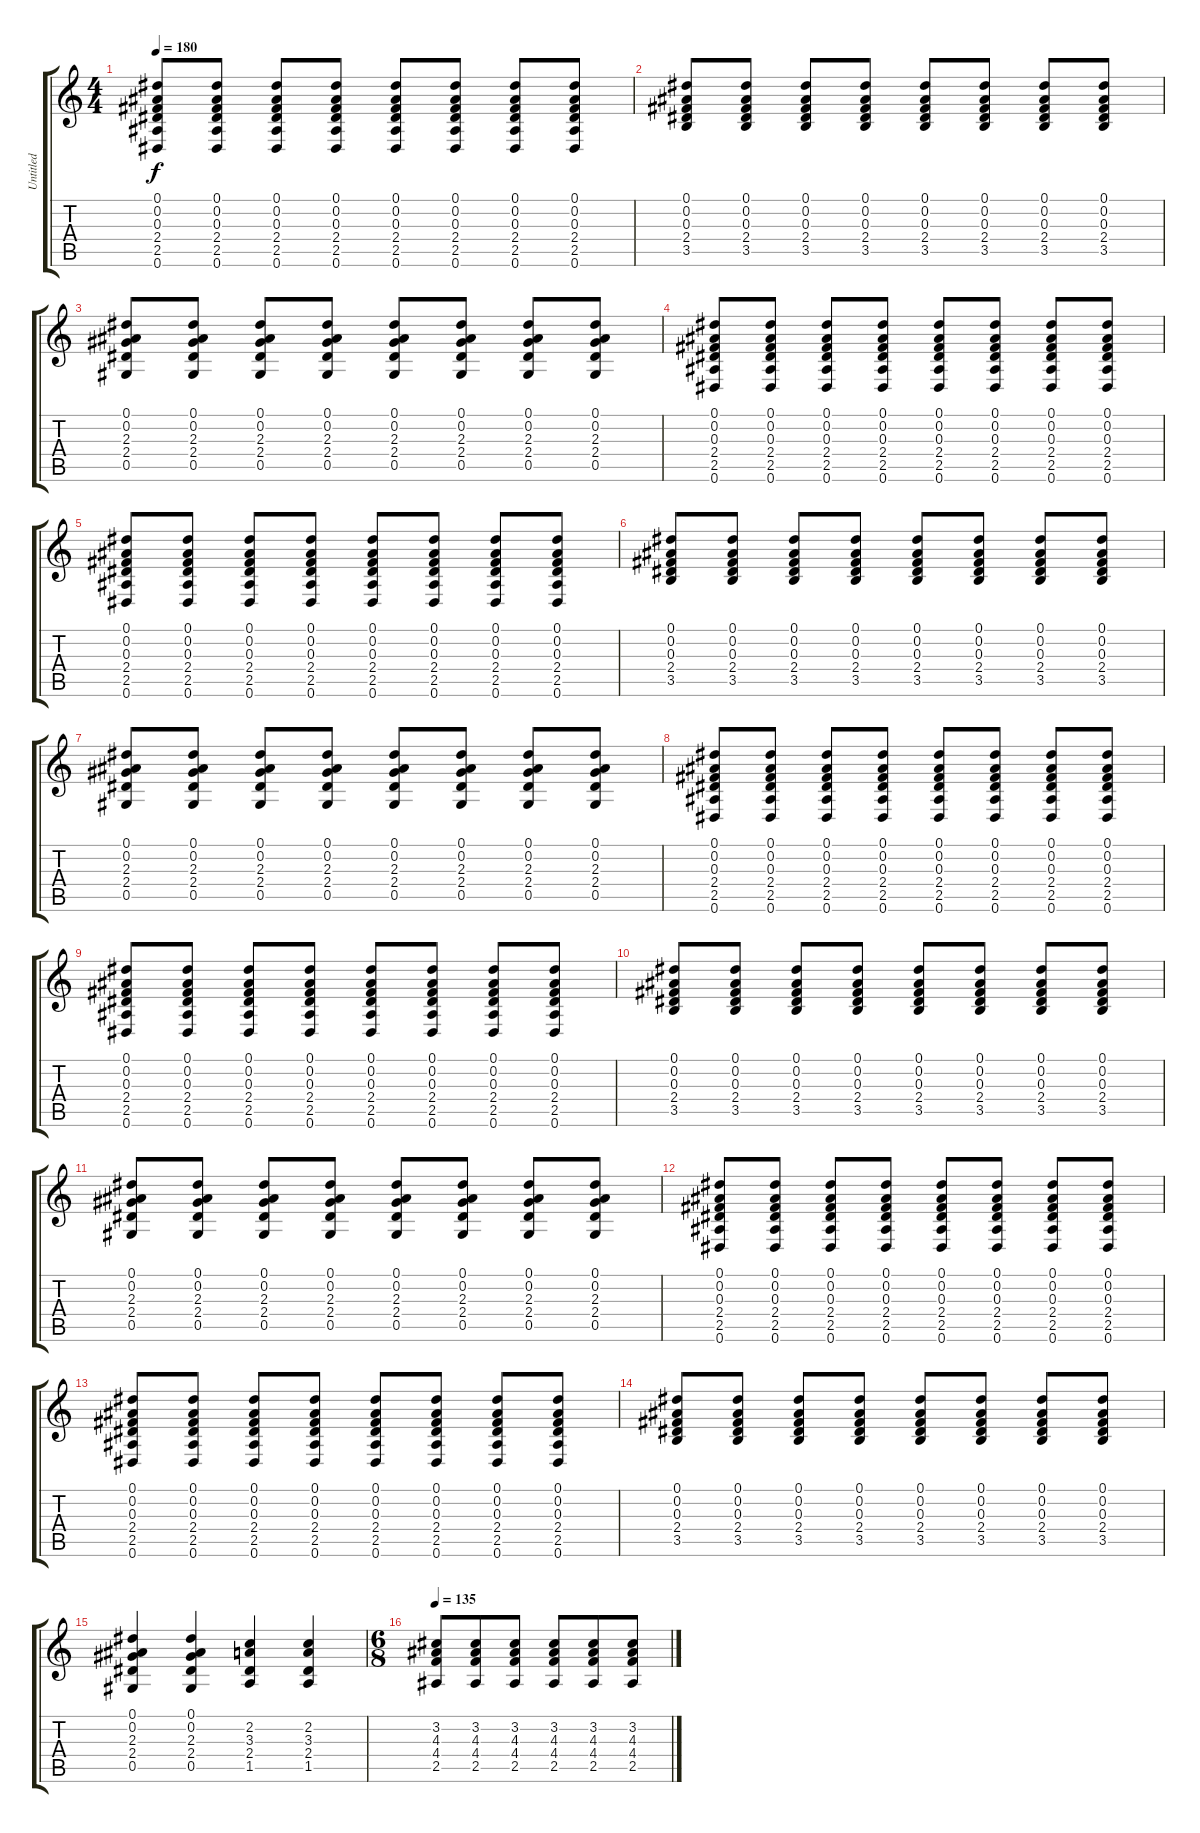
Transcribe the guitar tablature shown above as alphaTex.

\track ("Untitled" "Untitled") {instrument distortionguitar}
\staff {score tabs}
\tuning (Eb4 Bb3 Gb3 Db3 Ab2 Eb2) {hide}
\ts (4 4)
\tempo 180
\clef g2
\ks c
(0.1 0.2 0.3 2.4 2.5 0.6).8{dy f} (0.1 0.2 0.3 2.4 2.5 0.6).8 (0.1 0.2 0.3 2.4 2.5 0.6).8 (0.1 0.2 0.3 2.4 2.5 0.6).8 (0.1 0.2 0.3 2.4 2.5 0.6).8 (0.1 0.2 0.3 2.4 2.5 0.6).8 (0.1 0.2 0.3 2.4 2.5 0.6).8 (0.1 0.2 0.3 2.4 2.5 0.6).8 |
(0.1 0.2 0.3 2.4 3.5).8 (0.1 0.2 0.3 2.4 3.5).8 (0.1 0.2 0.3 2.4 3.5).8 (0.1 0.2 0.3 2.4 3.5).8 (0.1 0.2 0.3 2.4 3.5).8 (0.1 0.2 0.3 2.4 3.5).8 (0.1 0.2 0.3 2.4 3.5).8 (0.1 0.2 0.3 2.4 3.5).8 |
(0.1 0.2 2.3 2.4 0.5).8 (0.1 0.2 2.3 2.4 0.5).8 (0.1 0.2 2.3 2.4 0.5).8 (0.1 0.2 2.3 2.4 0.5).8 (0.1 0.2 2.3 2.4 0.5).8 (0.1 0.2 2.3 2.4 0.5).8 (0.1 0.2 2.3 2.4 0.5).8 (0.1 0.2 2.3 2.4 0.5).8 |
(0.1 0.2 0.3 2.4 2.5 0.6).8 (0.1 0.2 0.3 2.4 2.5 0.6).8 (0.1 0.2 0.3 2.4 2.5 0.6).8 (0.1 0.2 0.3 2.4 2.5 0.6).8 (0.1 0.2 0.3 2.4 2.5 0.6).8 (0.1 0.2 0.3 2.4 2.5 0.6).8 (0.1 0.2 0.3 2.4 2.5 0.6).8 (0.1 0.2 0.3 2.4 2.5 0.6).8 |
(0.1 0.2 0.3 2.4 2.5 0.6).8 (0.1 0.2 0.3 2.4 2.5 0.6).8 (0.1 0.2 0.3 2.4 2.5 0.6).8 (0.1 0.2 0.3 2.4 2.5 0.6).8 (0.1 0.2 0.3 2.4 2.5 0.6).8 (0.1 0.2 0.3 2.4 2.5 0.6).8 (0.1 0.2 0.3 2.4 2.5 0.6).8 (0.1 0.2 0.3 2.4 2.5 0.6).8 |
(0.1 0.2 0.3 2.4 3.5).8 (0.1 0.2 0.3 2.4 3.5).8 (0.1 0.2 0.3 2.4 3.5).8 (0.1 0.2 0.3 2.4 3.5).8 (0.1 0.2 0.3 2.4 3.5).8 (0.1 0.2 0.3 2.4 3.5).8 (0.1 0.2 0.3 2.4 3.5).8 (0.1 0.2 0.3 2.4 3.5).8 |
(0.1 0.2 2.3 2.4 0.5).8 (0.1 0.2 2.3 2.4 0.5).8 (0.1 0.2 2.3 2.4 0.5).8 (0.1 0.2 2.3 2.4 0.5).8 (0.1 0.2 2.3 2.4 0.5).8 (0.1 0.2 2.3 2.4 0.5).8 (0.1 0.2 2.3 2.4 0.5).8 (0.1 0.2 2.3 2.4 0.5).8 |
(0.1 0.2 0.3 2.4 2.5 0.6).8 (0.1 0.2 0.3 2.4 2.5 0.6).8 (0.1 0.2 0.3 2.4 2.5 0.6).8 (0.1 0.2 0.3 2.4 2.5 0.6).8 (0.1 0.2 0.3 2.4 2.5 0.6).8 (0.1 0.2 0.3 2.4 2.5 0.6).8 (0.1 0.2 0.3 2.4 2.5 0.6).8 (0.1 0.2 0.3 2.4 2.5 0.6).8 |
(0.1 0.2 0.3 2.4 2.5 0.6).8 (0.1 0.2 0.3 2.4 2.5 0.6).8 (0.1 0.2 0.3 2.4 2.5 0.6).8 (0.1 0.2 0.3 2.4 2.5 0.6).8 (0.1 0.2 0.3 2.4 2.5 0.6).8 (0.1 0.2 0.3 2.4 2.5 0.6).8 (0.1 0.2 0.3 2.4 2.5 0.6).8 (0.1 0.2 0.3 2.4 2.5 0.6).8 |
(0.1 0.2 0.3 2.4 3.5).8 (0.1 0.2 0.3 2.4 3.5).8 (0.1 0.2 0.3 2.4 3.5).8 (0.1 0.2 0.3 2.4 3.5).8 (0.1 0.2 0.3 2.4 3.5).8 (0.1 0.2 0.3 2.4 3.5).8 (0.1 0.2 0.3 2.4 3.5).8 (0.1 0.2 0.3 2.4 3.5).8 |
(0.1 0.2 2.3 2.4 0.5).8 (0.1 0.2 2.3 2.4 0.5).8 (0.1 0.2 2.3 2.4 0.5).8 (0.1 0.2 2.3 2.4 0.5).8 (0.1 0.2 2.3 2.4 0.5).8 (0.1 0.2 2.3 2.4 0.5).8 (0.1 0.2 2.3 2.4 0.5).8 (0.1 0.2 2.3 2.4 0.5).8 |
(0.1 0.2 0.3 2.4 2.5 0.6).8 (0.1 0.2 0.3 2.4 2.5 0.6).8 (0.1 0.2 0.3 2.4 2.5 0.6).8 (0.1 0.2 0.3 2.4 2.5 0.6).8 (0.1 0.2 0.3 2.4 2.5 0.6).8 (0.1 0.2 0.3 2.4 2.5 0.6).8 (0.1 0.2 0.3 2.4 2.5 0.6).8 (0.1 0.2 0.3 2.4 2.5 0.6).8 |
(0.1 0.2 0.3 2.4 2.5 0.6).8 (0.1 0.2 0.3 2.4 2.5 0.6).8 (0.1 0.2 0.3 2.4 2.5 0.6).8 (0.1 0.2 0.3 2.4 2.5 0.6).8 (0.1 0.2 0.3 2.4 2.5 0.6).8 (0.1 0.2 0.3 2.4 2.5 0.6).8 (0.1 0.2 0.3 2.4 2.5 0.6).8 (0.1 0.2 0.3 2.4 2.5 0.6).8 |
(0.1 0.2 0.3 2.4 3.5).8 (0.1 0.2 0.3 2.4 3.5).8 (0.1 0.2 0.3 2.4 3.5).8 (0.1 0.2 0.3 2.4 3.5).8 (0.1 0.2 0.3 2.4 3.5).8 (0.1 0.2 0.3 2.4 3.5).8 (0.1 0.2 0.3 2.4 3.5).8 (0.1 0.2 0.3 2.4 3.5).8 |
(0.1 0.2 2.3 2.4 0.5).4 (0.1 0.2 2.3 2.4 0.5).4 (2.2 3.3 2.4 1.5).4 (2.2 3.3 2.4 1.5).4 |
\ts (6 8)
\tempo 135
(3.2 4.3 4.4 2.5).8 (3.2 4.3 4.4 2.5).8 (3.2 4.3 4.4 2.5).8 (3.2 4.3 4.4 2.5).8 (3.2 4.3 4.4 2.5).8 (3.2 4.3 4.4 2.5).8
